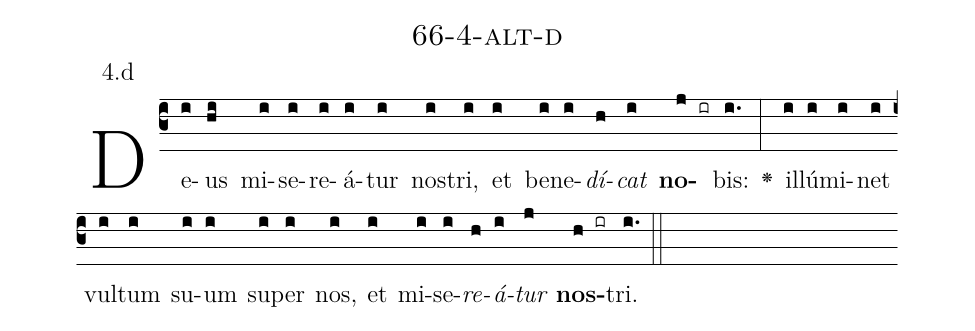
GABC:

name: 66-4-alt-d;
annotation: 4.d;
%%
(c3)De(i)us(hi) mi(i)se(i)re(i)á(i)tur(i) nos(i)tri,(i) et(i) be(i)ne(i)<i>dí</i>(h)<i>cat</i>(i) <b>no</b>(j ir)bis:(i.) <v>\greheightstar</v>(:) il(i)lú(i)mi(i)net(i) vul(i)tum(i) su(i)um(i) su(i)per(i) nos,(i) et(i) mi(i)se(i)<i>re</i>(h)<i>á</i>(i)<i>tur</i>(j) <b>nos</b>(h ir)tri.(i.) (::)


%E(i) u(h) o(i) u(j) a(h) e.(i.) (::)
